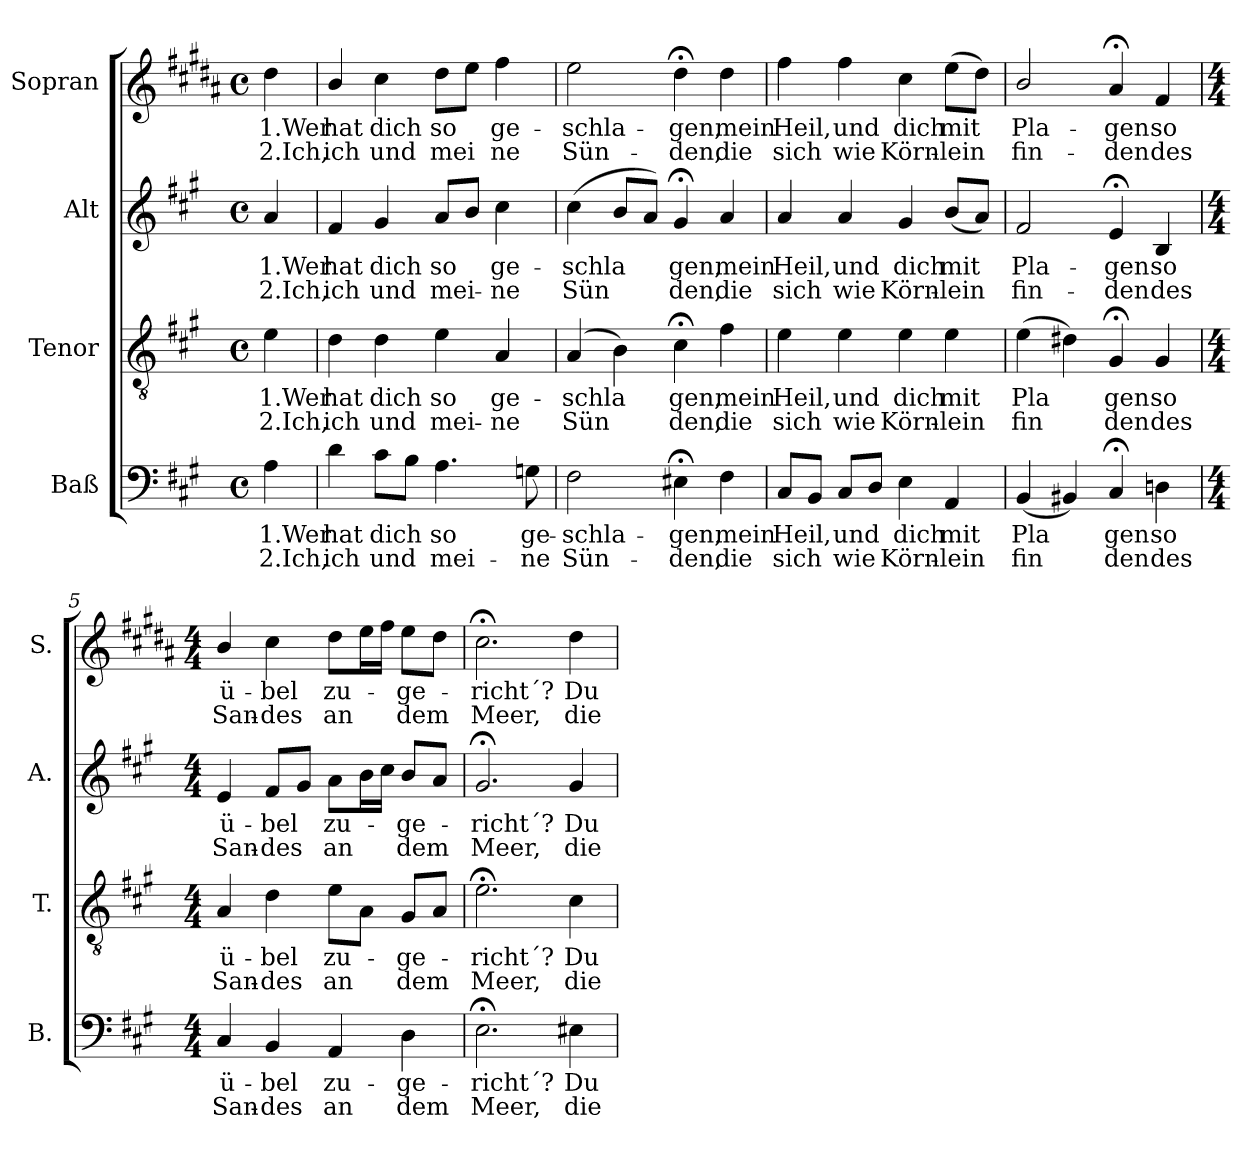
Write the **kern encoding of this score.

**kern	**text	**text	**kern	**text	**text	**kern	**text	**text	**kern	**text	**text
*part4	*part4	*part4	*part3	*part3	*part3	*part2	*part2	*part2	*part1	*part1	*part1
*staff4	*staff4	*staff4	*staff3	*staff3	*staff3	*staff2	*staff2	*staff2	*staff1	*staff1	*staff1
*I"Baß	*	*	*I"Tenor	*	*	*I"Alt	*	*	*I"Sopran	*	*
*I'B.	*	*	*I'T.	*	*	*I'A.	*	*	*I'S.	*	*
*clefF4	*	*	*clefGv2	*	*	*clefG2	*	*	*clefG2	*	*
*	*	*	*	*	*	*	*	*	*ITrd1c2	*	*
*k[f#c#g#]	*	*	*k[f#c#g#]	*	*	*k[f#c#g#]	*	*	*k[f#c#g#]	*	*
*A:	*	*	*A:	*	*	*A:	*	*	*A:	*	*
*M4/4	*	*	*M4/4	*	*	*M4/4	*	*	*M4/4	*	*
*met(c)	*	*	*met(c)	*	*	*met(c)	*	*	*met(c)	*	*
=	=	=	=	=	=	=	=	=	=	=	=
!	!LO:LY:b	!LO:LY:b	!	!LO:LY:b	!LO:LY:b	!	!LO:LY:b	!LO:LY:b	!	!LO:LY:b	!LO:LY:b
4A\	1.Wer	2.Ich,	4e\	1.Wer	2.Ich,	4a/	1.Wer	2.Ich,	4cc#\	1.Wer	2.Ich,
=1	=1	=1	=1	=1	=1	=1	=1	=1	=1	=1	=1
!	!LO:LY:b	!LO:LY:b	!	!LO:LY:b	!LO:LY:b	!	!LO:LY:b	!LO:LY:b	!	!LO:LY:b	!LO:LY:b
4d\	hat	ich	4d\	hat	ich	4f#/	hat	ich	4a/	hat	ich
!	!LO:LY:b	!LO:LY:b	!	!LO:LY:b	!LO:LY:b	!	!LO:LY:b	!LO:LY:b	!	!LO:LY:b	!LO:LY:b
8c#\L	dich	und	4d\	dich	und	4g#/	dich	und	4b\	dich	und
8B\J	.	.	.	.	.	.	.	.	.	.	.
!	!LO:LY:b	!LO:LY:b	!	!LO:LY:b	!LO:LY:b	!	!LO:LY:b	!LO:LY:b	!	!LO:LY:b	!LO:LY:b
4.A\	so	mei-	4e\	so	mei-	8a/L	so	mei-	8cc#\L	so	mei
.	.	.	.	.	.	8b/J	.	.	8dd\J	.	.
!	!	!	!	!LO:LY:b	!LO:LY:b	!	!LO:LY:b	!LO:LY:b	!	!LO:LY:b	!LO:LY:b
.	.	.	4A/	-ge-	-ne	4cc#\	-ge-	-ne	4ee\	ge-	-ne
!	!LO:LY:b	!LO:LY:b	!	!	!	!	!	!	!	!	!
8Gn\	-ge-	-ne	.	.	.	.	.	.	.	.	.
=2	=2	=2	=2	=2	=2	=2	=2	=2	=2	=2	=2
!	!LO:LY:b	!LO:LY:b	!	!LO:LY:b	!LO:LY:b	!	!LO:LY:b	!LO:LY:b	!	!LO:LY:b	!LO:LY:b
2F#\	schla-	-Sün-	(<4A/	schla	Sün	(>4cc#\	schla	Sün	2dd\	schla-	-Sün-
.	.	.	4B\)	.	.	8b/L	.	.	.	.	.
.	.	.	.	.	.	8a/J)	.	.	.	.	.
!	!LO:LY:b	!LO:LY:b	!	!LO:LY:b	!LO:LY:b	!	!LO:LY:b	!LO:LY:b	!	!LO:LY:b	!LO:LY:b
4E#X;<\	-gen,	den,	4c#;<\	gen,	den,	4g#;</	gen,	den,	4cc#;<\	-gen,	den,
!	!LO:LY:b	!LO:LY:b	!	!LO:LY:b	!LO:LY:b	!	!LO:LY:b	!LO:LY:b	!	!LO:LY:b	!LO:LY:b
4F#\	mein	die	4f#\	mein	die	4a/	mein	die	4cc#\	mein	die
=3	=3	=3	=3	=3	=3	=3	=3	=3	=3	=3	=3
!	!LO:LY:b	!LO:LY:b	!	!LO:LY:b	!LO:LY:b	!	!LO:LY:b	!LO:LY:b	!	!LO:LY:b	!LO:LY:b
8C#/L	Heil,	sich	4e\	Heil,	sich	4a/	Heil,	sich	4ee\	Heil,	sich
8BB/J	.	.	.	.	.	.	.	.	.	.	.
!	!LO:LY:b	!LO:LY:b	!	!LO:LY:b	!LO:LY:b	!	!LO:LY:b	!LO:LY:b	!	!LO:LY:b	!LO:LY:b
8C#/L	und	wie	4e\	und	wie	4a/	und	wie	4ee\	und	wie
8D/J	.	.	.	.	.	.	.	.	.	.	.
!	!LO:LY:b	!LO:LY:b	!	!LO:LY:b	!LO:LY:b	!	!LO:LY:b	!LO:LY:b	!	!LO:LY:b	!LO:LY:b
4E\	dich	Körn-	4e\	dich	Körn-	4g#/	dich	Körn-	4b\	dich	Körn-
!	!LO:LY:b	!LO:LY:b	!	!LO:LY:b	!LO:LY:b	!	!LO:LY:b	!LO:LY:b	!	!LO:LY:b	!LO:LY:b
4AA/	-mit	lein	4e\	-mit	lein	(<8b/L	-mit	lein	(>8dd\L	-mit	lein
.	.	.	.	.	.	8a/J)	.	.	8cc#\J)	.	.
=4	=4	=4	=4	=4	=4	=4	=4	=4	=4	=4	=4
!	!LO:LY:b	!LO:LY:b	!	!LO:LY:b	!LO:LY:b	!	!LO:LY:b	!LO:LY:b	!	!LO:LY:b	!LO:LY:b
(<4BB/	Pla	fin	(>4e\	Pla	fin	2f#/	Pla-	-fin-	2a/	Pla-	-fin-
4BB#X/)	.	.	4d#X\)	.	.	.	.	.	.	.	.
!	!LO:LY:b	!LO:LY:b	!	!LO:LY:b	!LO:LY:b	!	!LO:LY:b	!LO:LY:b	!	!LO:LY:b	!LO:LY:b
4C#;</	gen	den	4G#;</	gen	den	4e;</	-gen	den	4g#;</	-gen	den
!	!LO:LY:b	!LO:LY:b	!	!LO:LY:b	!LO:LY:b	!	!LO:LY:b	!LO:LY:b	!	!LO:LY:b	!LO:LY:b
4Dni\	so	des	4G#/	so	des	4B/	so	des	4e/	so	des
!!LO:LB:g=z
=5	=5	=5	=5	=5	=5	=5	=5	=5	=5	=5	=5
*M4/4	*	*	*M4/4	*	*	*M4/4	*	*	*M4/4	*	*
!	!LO:LY:b	!LO:LY:b	!	!LO:LY:b	!LO:LY:b	!	!LO:LY:b	!LO:LY:b	!	!LO:LY:b	!LO:LY:b
4C#/	ü-	-San-	4A/	ü-	-San-	4e/	ü-	-San-	4a/	ü-	-San-
!	!LO:LY:b	!LO:LY:b	!	!LO:LY:b	!LO:LY:b	!	!LO:LY:b	!LO:LY:b	!	!LO:LY:b	!LO:LY:b
4BB/	-bel	des	4d\	-bel	des	8f#/L	-bel	des	4b\	-bel	des
.	.	.	.	.	.	8g#/J	.	.	.	.	.
!	!LO:LY:b	!LO:LY:b	!	!LO:LY:b	!LO:LY:b	!	!LO:LY:b	!LO:LY:b	!	!LO:LY:b	!LO:LY:b
4AA/	zu-	-an	8e\L	zu-	-an	8a\L	zu-	-an	8cc#\L	zu-	-an
.	.	.	8A\J	.	.	16b\L	.	.	16dd\L	.	.
.	.	.	.	.	.	16cc#\JJ	.	.	16ee\JJ	.	.
!	!LO:LY:b	!LO:LY:b	!	!LO:LY:b	!LO:LY:b	!	!LO:LY:b	!LO:LY:b	!	!LO:LY:b	!LO:LY:b
4D\	ge-	-dem	8G#/L	ge-	-dem	8b/L	ge-	-dem	8dd\L	ge-	-dem
.	.	.	8A/J	.	.	8a/J	.	.	8cc#\J	.	.
=6	=6	=6	=6	=6	=6	=6	=6	=6	=6	=6	=6
!	!LO:LY:b	!LO:LY:b	!	!LO:LY:b	!LO:LY:b	!	!LO:LY:b	!LO:LY:b	!	!LO:LY:b	!LO:LY:b
2.E;<\	richt´?	Meer,	2.e;<\	richt´?	Meer,	2.g#;</	richt´?	Meer,	2.b;<\	richt´?	Meer,
!	!LO:LY:b	!LO:LY:b	!	!LO:LY:b	!LO:LY:b	!	!LO:LY:b	!LO:LY:b	!	!LO:LY:b	!LO:LY:b
4E#X\	Du	die	4c#\	Du	die	4g#/	Du	die	4cc#\	Du	die
=	=	=	=	=	=	=	=	=	=	=	=
*-	*-	*-	*-	*-	*-	*-	*-	*-	*-	*-	*-
